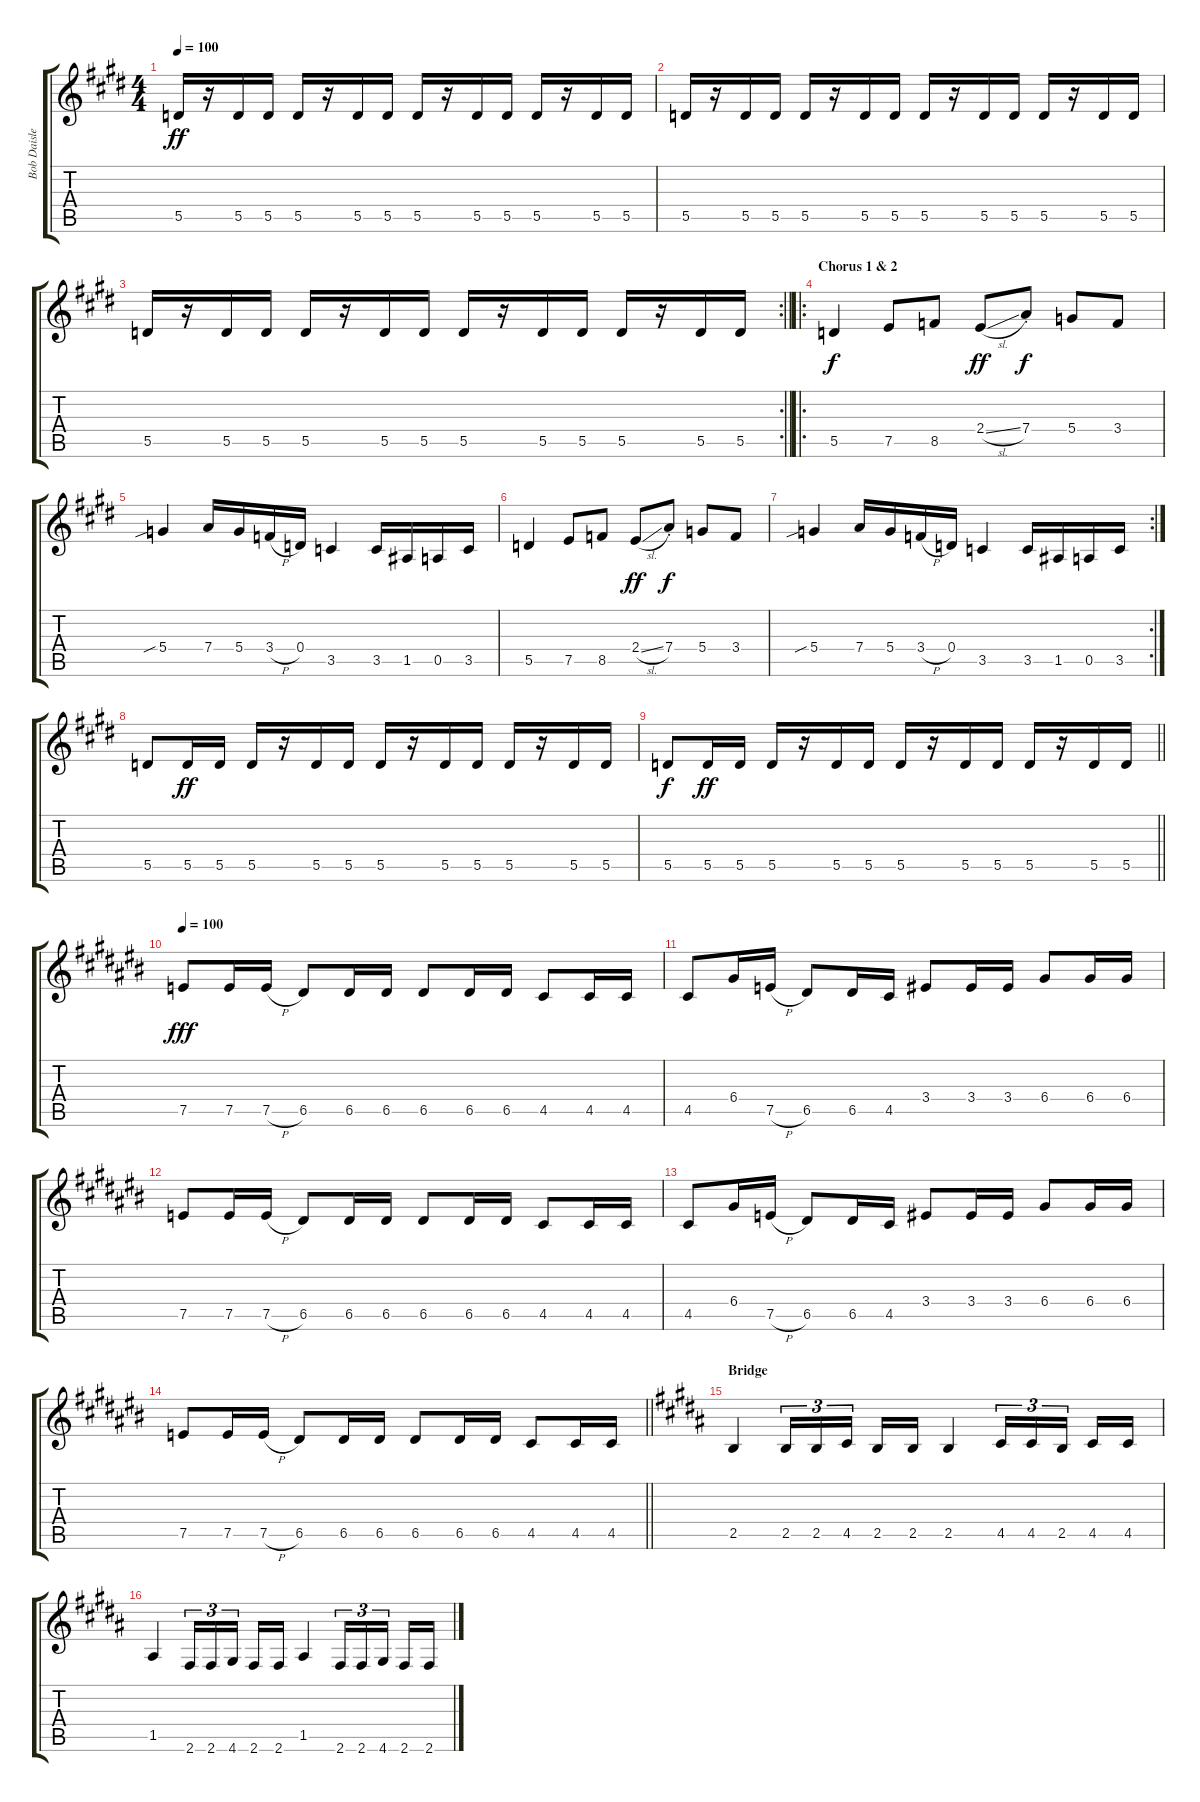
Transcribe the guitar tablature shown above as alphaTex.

\track ("Bob Daisley" "Bob Daisle") {instrument electricbasspick}
\staff {score tabs}
\tuning (E4 B3 G3 D3 A2 E2) {hide}
\ts (4 4)
\tempo 100
\clef g2
\ks e
5.5.16{dy ff} r.16 5.5.16 5.5.16 5.5.16 r.16 5.5.16 5.5.16 5.5.16 r.16 5.5.16 5.5.16 5.5.16 r.16 5.5.16 5.5.16 |
5.5.16 r.16 5.5.16 5.5.16 5.5.16 r.16 5.5.16 5.5.16 5.5.16 r.16 5.5.16 5.5.16 5.5.16 r.16 5.5.16 5.5.16 |
\rc 2
\barLineRight lightlight
5.5.16 r.16 5.5.16 5.5.16 5.5.16 r.16 5.5.16 5.5.16 5.5.16 r.16 5.5.16 5.5.16 5.5.16 r.16 5.5.16 5.5.16 |
\ro
\section ("" "Chorus 1 & 2")
5.5.4{dy f} 7.5.8 8.5.8 2.4{sl}.8{dy ff} 7.4{st}.8{dy f} 5.4.8 3.4.8 |
5.4{sib}.4 7.4.16 5.4.16 3.4{h}.16 0.4.16 3.5.4 3.5.16 1.5.16 0.5.16 3.5.16 |
5.5.4 7.5.8 8.5.8 2.4{sl}.8{dy ff} 7.4{st}.8{dy f} 5.4.8 3.4.8 |
\rc 2
5.4{sib}.4 7.4.16 5.4.16 3.4{h}.16 0.4.16 3.5.4 3.5.16 1.5.16 0.5.16 3.5.16 |
5.5.8 5.5.16{dy ff} 5.5.16 5.5.16 r.16 5.5.16 5.5.16 5.5.16 r.16 5.5.16 5.5.16 5.5.16 r.16 5.5.16 5.5.16 |
\barLineRight lightlight
5.5.8{dy f} 5.5.16{dy ff} 5.5.16 5.5.16 r.16 5.5.16 5.5.16 5.5.16 r.16 5.5.16 5.5.16 5.5.16 r.16 5.5.16 5.5.16 |
\tempo 100
\ks c#
7.5.8{dy fff} 7.5.16 7.5{h}.16 6.5.8 6.5.16 6.5.16 6.5.8 6.5.16 6.5.16 4.5.8 4.5.16 4.5.16 |
\ks a#minor
4.5.8 6.4.16 7.5{h}.16 6.5.8 6.5.16 4.5.16 3.4.8 3.4.16 3.4.16 6.4.8 6.4.16 6.4.16 |
\ks c#
7.5.8 7.5.16 7.5{h}.16 6.5.8 6.5.16 6.5.16 6.5.8 6.5.16 6.5.16 4.5.8 4.5.16 4.5.16 |
\ks a#minor
4.5.8 6.4.16 7.5{h}.16 6.5.8 6.5.16 4.5.16 3.4.8 3.4.16 3.4.16 6.4.8 6.4.16 6.4.16 |
\barLineRight lightlight
\ks c#
7.5.8 7.5.16 7.5{h}.16 6.5.8 6.5.16 6.5.16 6.5.8 6.5.16 6.5.16 4.5.8 4.5.16 4.5.16 |
\section ("" "Bridge")
\ks b
2.5.4 2.5.16{tu (3 2)} 2.5.16{tu (3 2)} 4.5.16{tu (3 2) beam splitsecondary} 2.5.16 2.5.16 2.5.4 4.5.16{tu (3 2)} 4.5.16{tu (3 2)} 2.5.16{tu (3 2) beam splitsecondary} 4.5.16 4.5.16 |
1.5.4 2.6.16{tu (3 2)} 2.6.16{tu (3 2)} 4.6.16{tu (3 2) beam splitsecondary} 2.6.16 2.6.16 1.5.4 2.6.16{tu (3 2)} 2.6.16{tu (3 2)} 4.6.16{tu (3 2) beam splitsecondary} 2.6.16 2.6.16
